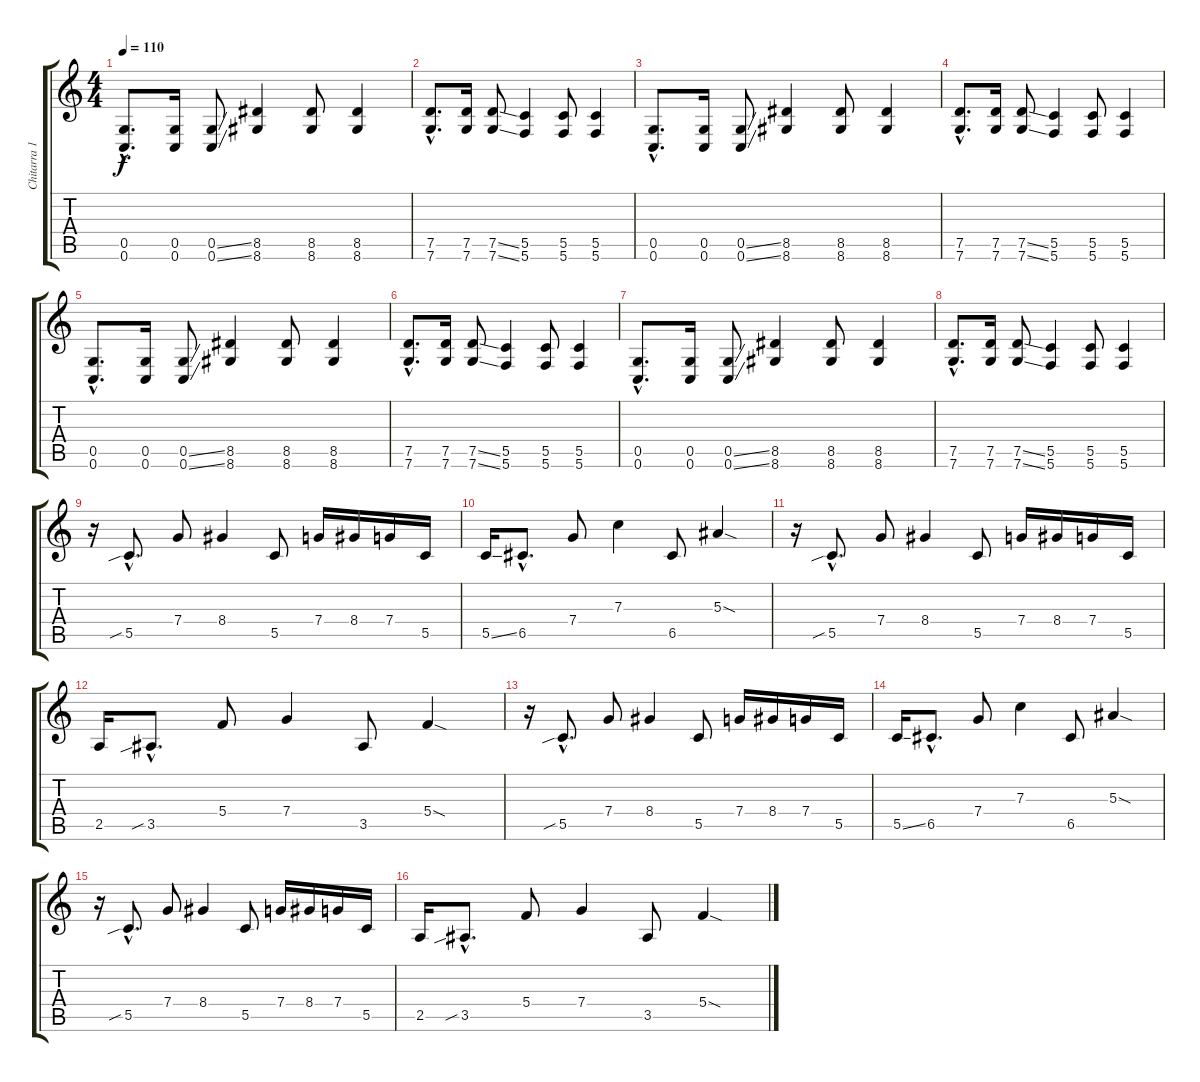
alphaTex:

\track ("Chitarra 1" "Chitarra 1") {instrument distortionguitar}
\staff {score tabs}
\tuning (D4 A3 F3 C3 G2 C2) {hide}
\ts (4 4)
\tempo 110
\clef g2
\ks c
(0.5{hac} 0.6{hac}).8{d dy f} (0.5 0.6).16 (0.5{ss} 0.6{ss}).8 (8.5 8.6).4 (8.5 8.6).8 (8.5 8.6).4 |
(7.5{hac} 7.6{hac}).8{d} (7.5 7.6).16 (7.5{ss} 7.6{ss}).8 (5.5 5.6).4 (5.5 5.6).8 (5.5 5.6).4 |
(0.5{hac} 0.6{hac}).8{d} (0.5 0.6).16 (0.5{ss} 0.6{ss}).8 (8.5 8.6).4 (8.5 8.6).8 (8.5 8.6).4 |
(7.5{hac} 7.6{hac}).8{d} (7.5 7.6).16 (7.5{ss} 7.6{ss}).8 (5.5 5.6).4 (5.5 5.6).8 (5.5 5.6).4 |
(0.5{hac} 0.6{hac}).8{d} (0.5 0.6).16 (0.5{ss} 0.6{ss}).8 (8.5 8.6).4 (8.5 8.6).8 (8.5 8.6).4 |
(7.5{hac} 7.6{hac}).8{d} (7.5 7.6).16 (7.5{ss} 7.6{ss}).8 (5.5 5.6).4 (5.5 5.6).8 (5.5 5.6).4 |
(0.5{hac} 0.6{hac}).8{d} (0.5 0.6).16 (0.5{ss} 0.6{ss}).8 (8.5 8.6).4 (8.5 8.6).8 (8.5 8.6).4 |
(7.5{hac} 7.6{hac}).8{d} (7.5 7.6).16 (7.5{ss} 7.6{ss}).8 (5.5 5.6).4 (5.5 5.6).8 (5.5 5.6).4 |
r.16 5.5{sib hac}.8{d} 7.4.8 8.4.4 5.5.8 7.4.16 8.4.16 7.4.16 5.5.16 |
5.5{ss}.16 6.5{hac}.8{d} 7.4.8 7.3.4 6.5.8 5.3{sod}.4 |
r.16 5.5{sib hac}.8{d} 7.4.8 8.4.4 5.5.8 7.4.16 8.4.16 7.4.16 5.5.16 |
2.5.16 3.5{sib hac}.8{d} 5.4.8 7.4.4 3.5.8 5.4{sod}.4 |
r.16 5.5{sib hac}.8{d} 7.4.8 8.4.4 5.5.8 7.4.16 8.4.16 7.4.16 5.5.16 |
5.5{ss}.16 6.5{hac}.8{d} 7.4.8 7.3.4 6.5.8 5.3{sod}.4 |
r.16 5.5{sib hac}.8{d} 7.4.8 8.4.4 5.5.8 7.4.16 8.4.16 7.4.16 5.5.16 |
2.5.16 3.5{sib hac}.8{d} 5.4.8 7.4.4 3.5.8 5.4{sod}.4
